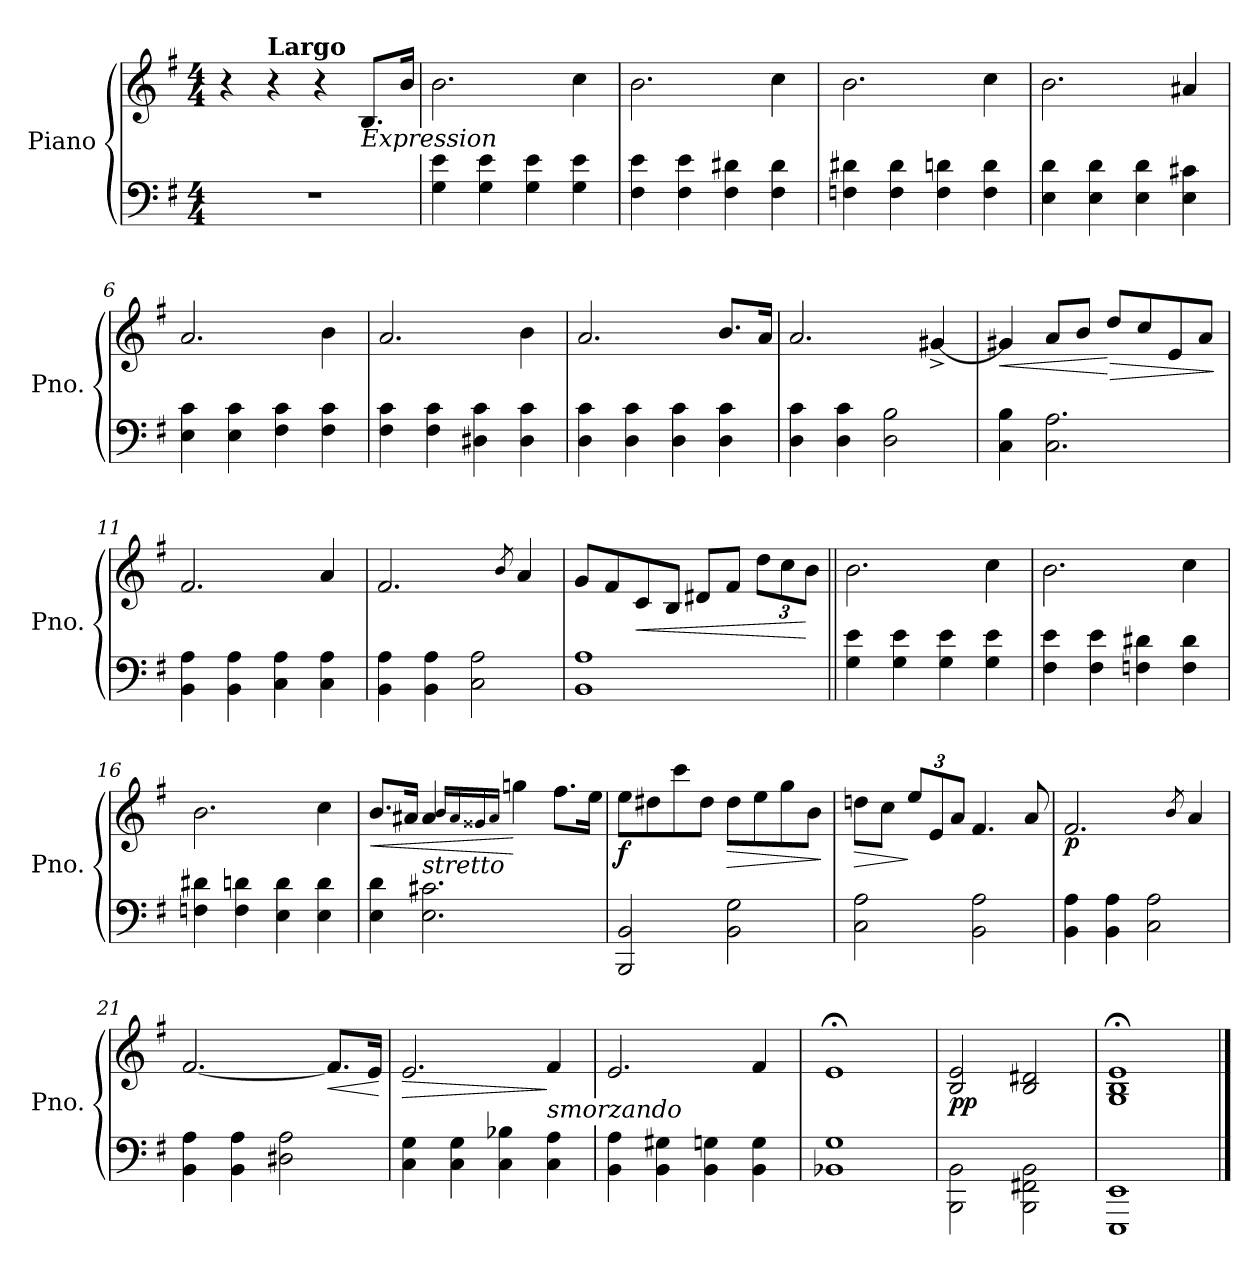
**kern	**kern	**dynam
*part1	*part1	*part1
*staff2	*staff1	*staff1/2
*I"Piano	*	*
*I'Pno.	*	*
*clefF4	*clefG2	*
*k[f#]	*k[f#]	*
*M4/4	*M4/4	*
*MM50	*MM50	*
=1	=1	=1
1r	4r	.
!	!LO:TX:a:B:t=Largo	!
.	4r	.
.	4r	.
!	!LO:TX:b:i:t=Expression	!
.	8.B/L	.
.	16b/Jk	.
=2	=2	=2
4G\ 4e\	2.b\	.
4G\ 4e\	.	.
4G\ 4e\	.	.
4G\ 4e\	4cc\	.
=3	=3	=3
4F#\ 4e\	2.b\	.
4F#\ 4e\	.	.
4F#\ 4d#X\	.	.
4F#\ 4d#\	4cc\	.
=4	=4	=4
4Fn\ 4d#X\	2.b\	.
4F\ 4d#\	.	.
4F\ 4dn\	.	.
4F\ 4d\	4cc\	.
!!LO:LB:g=z
=5	=5	=5
4E\ 4d\	2.b\	.
4E\ 4d\	.	.
4E\ 4d\	.	.
4E\ 4c#X\	4a#X/	.
=6	=6	=6
4E\ 4c\	2.a/	.
4E\ 4c\	.	.
4F#\ 4c\	.	.
4F#\ 4c\	4b\	.
=7	=7	=7
4F#\ 4c\	2.a/	.
4F#\ 4c\	.	.
4D#X\ 4c\	.	.
4D#\ 4c\	4b\	.
=8	=8	=8
4D\ 4c\	2.a/	.
4D\ 4c\	.	.
4D\ 4c\	.	.
4D\ 4c\	8.b/L	.
.	16a/Jk	.
!!LO:LB:g=z
=9	=9	=9
4D\ 4c\	2.a/	.
4D\ 4c\	.	.
2D\ 2B\	.	.
.	[4g#X^/	.
=10	=10	=10
!	!	!LO:HP:b
4C\ 4B\	4g#X/]	<
2.C\ 2.A\	8a/L	.
.	8b/J	.
!	!	!LO:HP:n=1:b
.	8dd/L	[ >
.	8cc/	.
.	8e/	.
.	8a/J	.
.	.	]
=11	=11	=11
4BB\ 4A\	2.f#/	.
4BB\ 4A\	.	.
4C\ 4A\	.	.
4C\ 4A\	4a/	.
=12	=12	=12
4BB\ 4A\	2.f#/	.
4BB\ 4A\	.	.
2C\ 2A\	.	.
.	8qb/	.
.	4a/	.
=13	=13	=13
1BB 1A	8g/L	.
.	8f#/	.
!	!	!LO:HP:b
.	8c/	<
.	8B/J	.
.	8d#X/L	.
.	8f#/J	.
*	*Xbrackettup	*
.	12dd\L	.
.	12cc\	.
.	12b\J	[
!!LO:LB:g=z
=14||	=14||	=14||
4G\ 4e\	2.b\	.
4G\ 4e\	.	.
4G\ 4e\	.	.
4G\ 4e\	4cc\	.
=15	=15	=15
4F#\ 4e\	2.b\	.
4F#\ 4e\	.	.
4Fn\ 4d#X\	.	.
4F\ 4d#\	4cc\	.
=16	=16	=16
4Fn\ 4d#X\	2.b\	.
4F\ 4dn\	.	.
4E\ 4d\	.	.
4E\ 4d\	4cc\	.
=17	=17	=17
!	!	!LO:HP:b
4E\ 4d\	8.b/L	<
.	16a#X/Jk	.
!	!LO:TX:b:i:t=stretto	!
2.E\ 2.c#X\	4a#/	.
.	16qb/LL	.
.	16qa#/	.
.	16qg##X/	.
.	16qa#/JJ	.
.	4ggn\	[
.	8.ff#\L	.
.	16ee\Jk	.
=18	=18	=18
!	!	!LO:DY:b
2BBB/ 2BB/	8ee\L	f
.	8dd#X\	.
.	8ccc\	.
.	8dd#\J	.
!	!	!LO:HP:b
2BB\ 2G\	8dd#\L	>
.	8ee\	.
.	8gg\	.
.	8b\J	.
.	.	]
!!LO:LB:g=z
=19	=19	=19
!	!	!LO:HP:b
2C\ 2A\	8ddn\L	>
.	8cc\J	.
.	12ee/L	]
.	12e/	.
.	12a/J	.
2BB\ 2A\	4.f#/	.
.	8a/	.
=20	=20	=20
!	!	!LO:DY:b
4BB\ 4A\	2.f#/	p
4BB\ 4A\	.	.
2C\ 2A\	.	.
.	8qb/	.
.	4a/	.
=21	=21	=21
4BB\ 4A\	[2.f#/	.
4BB\ 4A\	.	.
2D#X\ 2A\	.	.
!	!	!LO:HP:b
.	8.f#/L]	<
.	16e/Jk	.
.	.	[
=22	=22	=22
!	!	!LO:HP:b
4C\ 4G\	2.e/	>
4C\ 4G\	.	.
4C\ 4B-X\	.	.
!	!LO:TX:b:i:t=smorzando	!
4C\ 4A\	4f#/	]
=23	=23	=23
4BB\ 4A\	2.e/	.
4BB\ 4G#X\	.	.
4BB\ 4Gn\	.	.
4BB\ 4G\	4f#/	.
=24	=24	=24
1BB-X 1G	1e;<	.
=25	=25	=25
!	!	!LO:DY:b
2BBB\ 2BB\	2B/ 2e/	pp
2BBB\ 2FF#X\ 2BB\	2B/ 2d#X/	.
=26	=26	=26
1EEE 1EE	1G;< 1B;< 1e;<	.
==	==	==
*-	*-	*-
